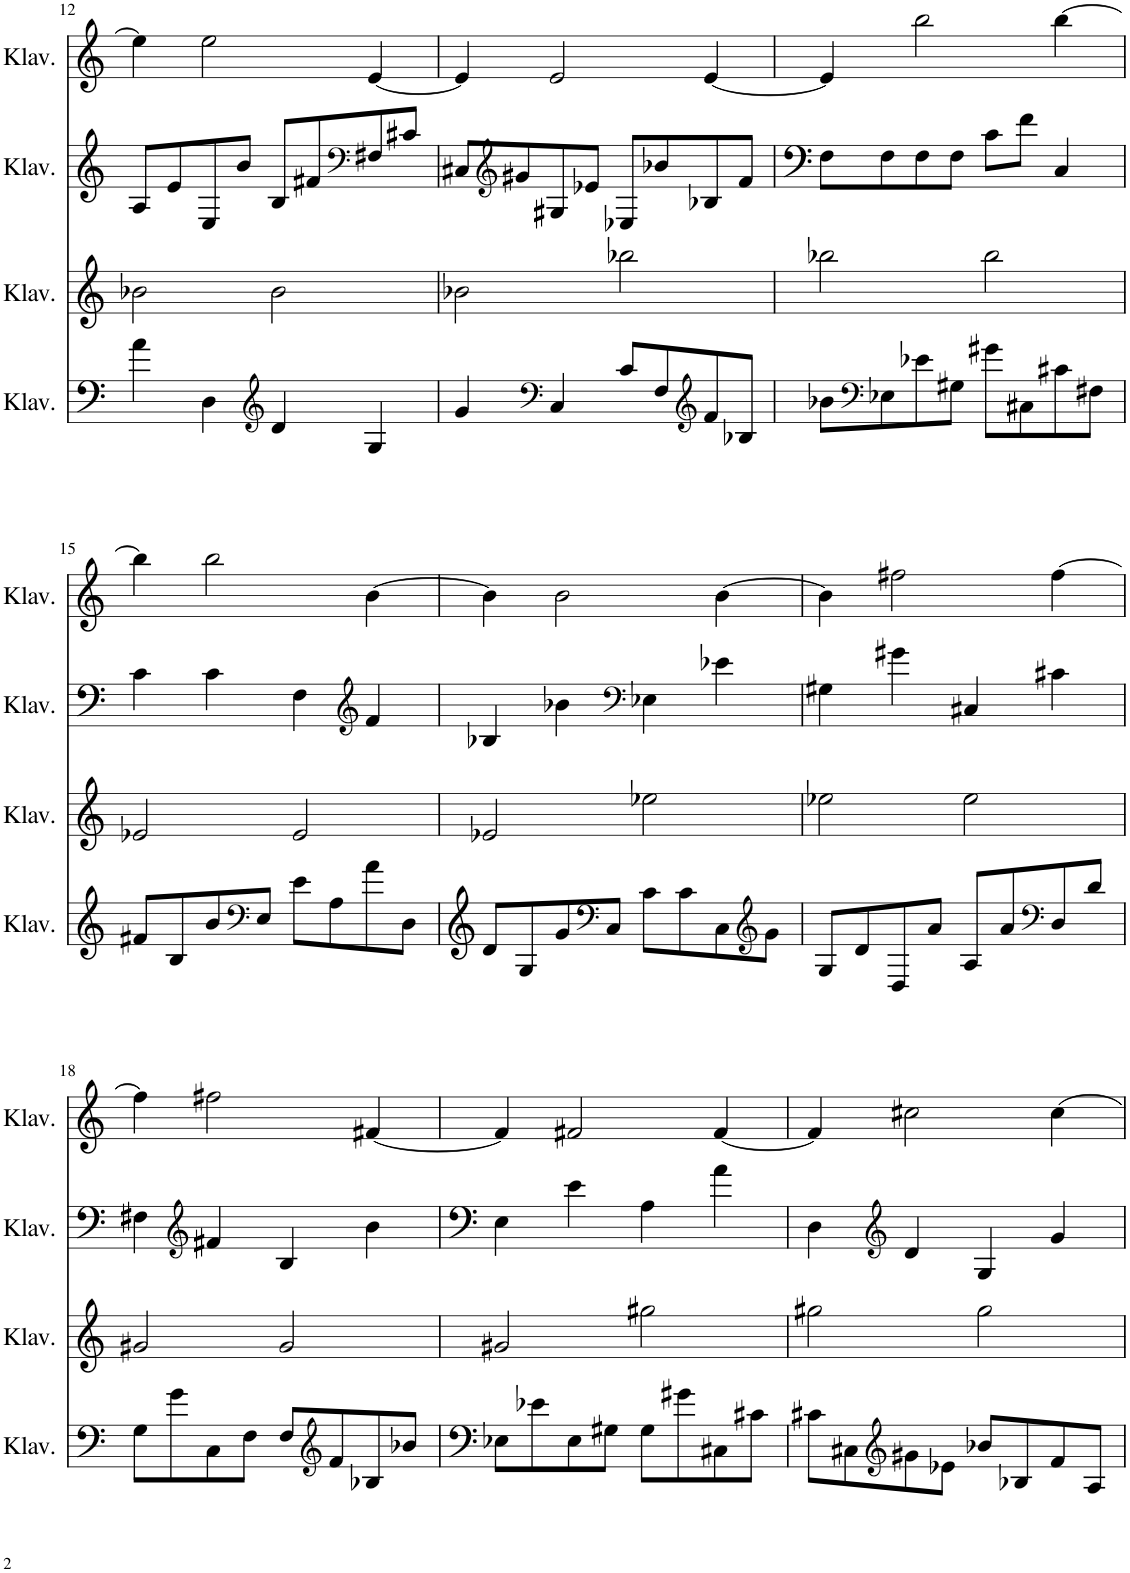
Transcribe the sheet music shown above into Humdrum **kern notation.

**kern	**kern	**kern	**kern
*part4	*part3	*part2	*part1
*staff4	*staff3	*staff2	*staff1
*I"Klavier	*I"Klavier	*I"Klavier	*I"Klavier
*I'Klav.	*I'Klav.	*I'Klav.	*I'Klav.
!!LO:PB:g=z
*clefF4	*clefG2	*clefG2	*clefG2
*k[]	*k[]	*k[]	*k[]
*M4/4	*M4/4	*M4/4	*M4/4
=12	=12	=12	=12
4a\	2b-X\	8A/L	4ee\]
.	.	8e/	.
4D\	.	8E/	2ee\
.	.	8b/J	.
*clefG2	*	*	*
4d/	2b-\	8B/L	.
.	.	8f#X/	.
*	*	*clefF4	*
4G/	.	8F#X/	[4e/
.	.	8c#X/J	.
=13	=13	=13	=13
4g/	2b-X\	8C#X/L	4e/]
*	*	*clefG2	*
.	.	8g#X/	.
*clefF4	*	*	*
4C/	.	8G#X/	2e/
.	.	8e-X/J	.
8c/L	2bb-X\	8E-X/L	.
8F/	.	8b-X/	.
*clefG2	*	*	*
8f/	.	8B-X/	[4e/
8B-X/J	.	8f/J	.
=14	=14	=14	=14
8b-X\L	2bb-X\	8F\L	4e/]
*clefF4	*	*	*
8E-X\	.	8F\	.
8e-X\	.	8F\	2bb\
8G#X\J	.	8F\J	.
8g#X\L	2bb-\	8c\L	.
8C#X\	.	8f\J	.
8c#X\	.	4C/	[4bb\
8F#X\J	.	.	.
!!LO:LB:g=z
=15	=15	=15	=15
8f#X/L	2e-X/	4c\	4bb\]
8B/	.	.	.
8b/	.	4c\	2bb\
*clefF4	*	*	*
8E/J	.	.	.
8e\L	2e-/	4F\	.
8A\	.	.	.
*	*	*clefG2	*
8a\	.	4f/	[4b\
8D\J	.	.	.
=16	=16	=16	=16
8d/L	2e-X/	4B-X/	4b\]
8G/	.	.	.
8g/	.	4b-X\	2b\
*clefF4	*	*	*
8C/J	.	.	.
*	*	*clefF4	*
8c\L	2ee-X\	4E-X\	.
8c\	.	.	.
8C\	.	4e-X\	[4b\
*clefG2	*	*	*
8g\J	.	.	.
=17	=17	=17	=17
8G/L	2ee-X\	4G#X\	4b\]
8d/	.	.	.
8D/	.	4g#X\	2ff#X\
8a/J	.	.	.
8A/L	2ee-\	4C#X/	.
8a/	.	.	.
*clefF4	*	*	*
8D/	.	4c#X\	[4ff#\
8d/J	.	.	.
!!LO:LB:g=z
=18	=18	=18	=18
8G\L	2g#X/	4F#X\	4ff#\]
8g\	.	.	.
*	*	*clefG2	*
8C\	.	4f#X/	2ff#X\
8F\J	.	.	.
8F/L	2g#/	4B/	.
*clefG2	*	*	*
8f/	.	.	.
8B-X/	.	4b\	[4f#X/
8b-X/J	.	.	.
=19	=19	=19	=19
8E-X\L	2g#X/	4E\	4f#/]
8e-X\	.	.	.
8E-\	.	4e\	2f#X/
8G#X\J	.	.	.
8G#\L	2gg#X\	4A\	.
8g#X\	.	.	.
8C#X\	.	4a\	[4f#/
8c#X\J	.	.	.
=20	=20	=20	=20
8c#X\L	2gg#X\	4D\	4f#/]
8C#X\	.	.	.
*clefG2	*	*clefG2	*
8g#X\	.	4d/	2cc#X\
8e-X\J	.	.	.
8b-X/L	2gg#\	4G/	.
8B-X/	.	.	.
8f/	.	4g/	[4cc#\
8A/J	.	.	.
=	=	=	=
*-	*-	*-	*-
